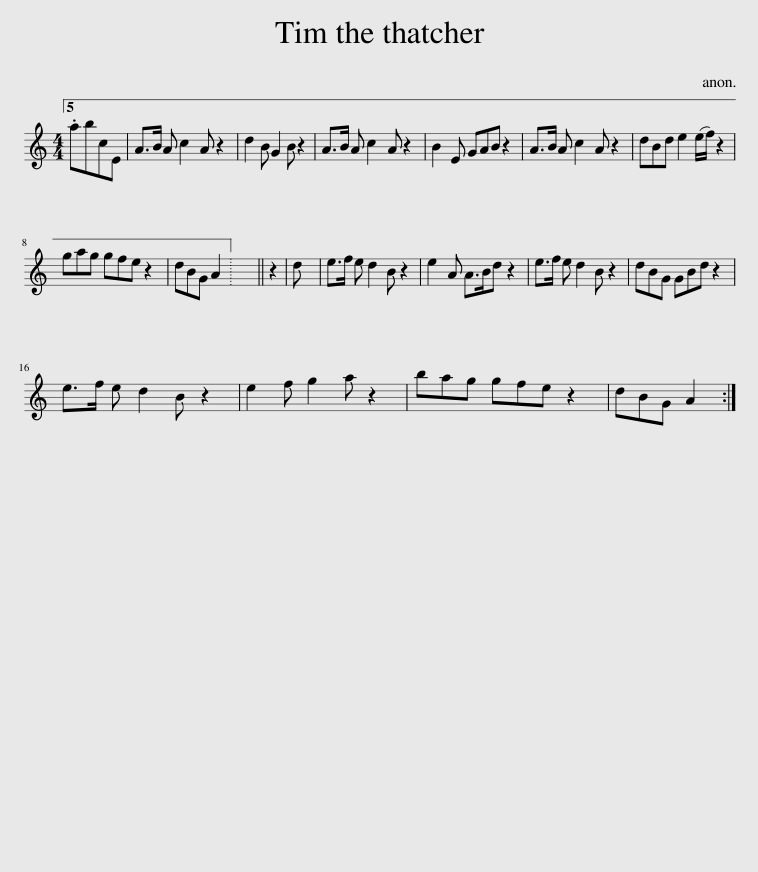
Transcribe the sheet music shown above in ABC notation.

X:1
L:1/8
M:4/4
I:linebreak $
K:C
V:1 treble
V:1
 .abcE | A>B A c2 A z2 | d2 B G2 B z2 | A>B A c2 A z2 | B2 E GAB z2 | %5
 A>B A c2 A z2 | dBd e2 (e/f/) z2 |$ gag gfe z2 | dBG A2 || x8 | %10
 d | e>f e d2 B z2 | e2 A A>Bd z2 | e>f e d2 B z2 | dBG GBd z2 |$ %15
 e>f e d2 B z2 | e2 f g2 a z2 | bag gfe z2 | dBG A2 :| %19
